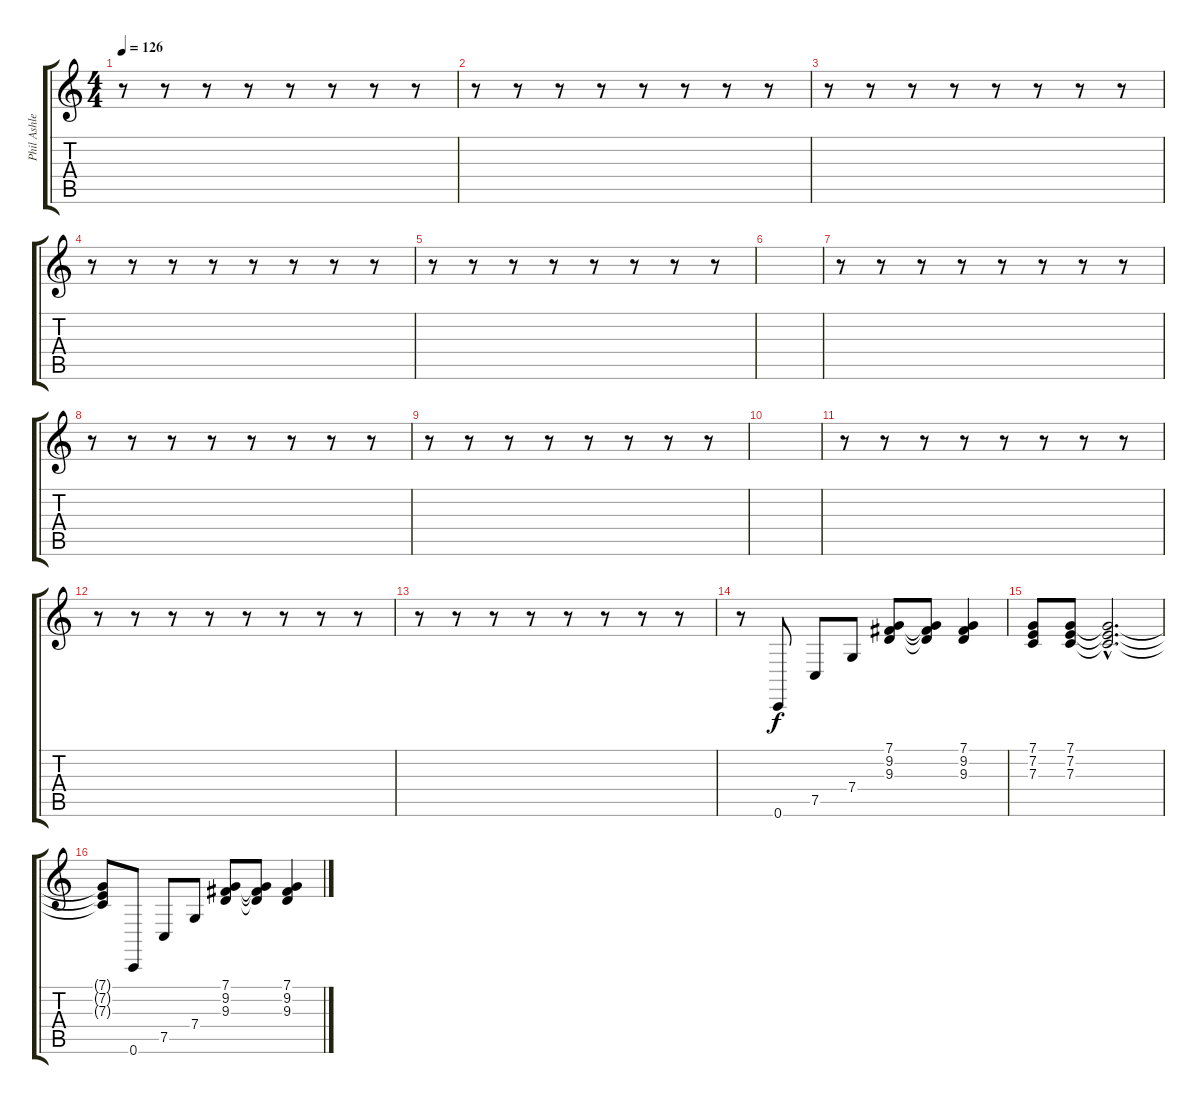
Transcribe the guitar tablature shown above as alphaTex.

\track ("Phil Ashley - keyboards" "Phil Ashle") {instrument electricgrandpiano}
\staff {score tabs}
\tuning (C4 A3 F3 C3 F2 C2) {hide}
\ts (4 4)
\tempo 126
\clef g2
\ks c
r.8{dy f instrument electricgrandpiano} r.8 r.8 r.8 r.8 r.8 r.8 r.8 |
r.8 r.8 r.8 r.8 r.8 r.8 r.8 r.8 |
r.8 r.8 r.8 r.8 r.8 r.8 r.8 r.8 |
r.8 r.8 r.8 r.8 r.8 r.8 r.8 r.8 |
r.8 r.8 r.8 r.8 r.8 r.8 r.8 r.8 |
|
r.8 r.8 r.8 r.8 r.8 r.8 r.8 r.8 |
r.8 r.8 r.8 r.8 r.8 r.8 r.8 r.8 |
r.8 r.8 r.8 r.8 r.8 r.8 r.8 r.8 |
|
r.8 r.8 r.8 r.8 r.8 r.8 r.8 r.8 |
r.8 r.8 r.8 r.8 r.8 r.8 r.8 r.8 |
r.8 r.8 r.8 r.8 r.8 r.8 r.8 r.8 |
r.8 0.6.8 7.5.8 7.4.8 (7.1 9.2 9.3).8 (7.1{t} 9.2{t} 9.3{t}).8 (7.1 9.2 9.3).4 |
(7.1 7.2 7.3).8 (7.1 7.2 7.3).8 (7.1{hac t} 7.2{hac t} 7.3{hac t}).2{d} |
(7.1{t} 7.2{t} 7.3{t}).8 0.6.8 7.5.8 7.4.8 (7.1 9.2 9.3).8 (7.1{t} 9.2{t} 9.3{t}).8 (7.1 9.2 9.3).4
